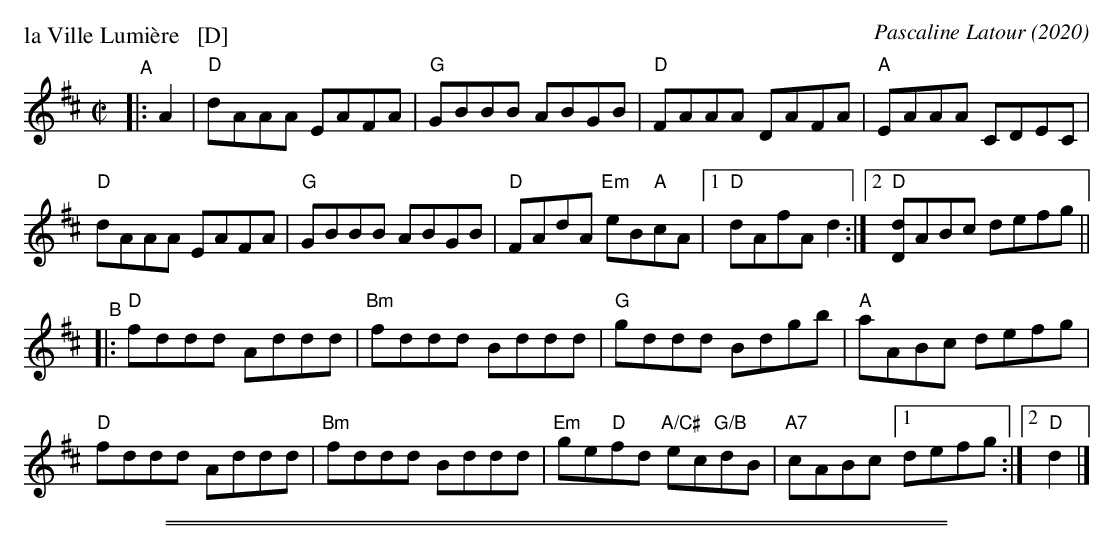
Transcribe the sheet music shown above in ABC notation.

X:1
P: la Ville Lumi\`ere   [D]
C: Pascaline Latour (2020)
M: C|
L: 1/8
K: D
"^A"|: A2 |\
"D"dAAA EAFA | "G"GBBB ABGB | "D"FAAA DAFA | "A"EAAA CDEC |
"D"dAAA EAFA | "G"GBBB ABGB | "D"FAdA "Em"eB"A"cA |[1 "D"dAfA d2 :|[2 "D"[dD]ABc defg ||
"^B"|:\
"D"fddd Addd | "Bm"fddd Bddd | "G"gddd Bdgb | "A"aABc defg |
"D"fddd Addd | "Bm"fddd Bddd | "Em"ge"D"fd "A/C#"ec"G/B"dB | "A7"cABc [1 defg :|[2 "D"d2 |]
